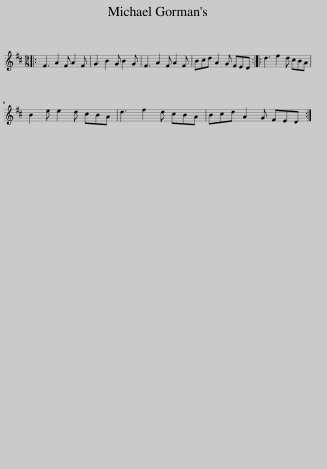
X:1
L:1/8
M:9/8
I:linebreak $
K:D
V:1 treble
V:1
|: F3 A2 F A2 F | G3 B2 G B2 G | F3 A2 F A2 F | Bcd A2 G FED :: d3 f2 d cBA |$ %5
 B2 e e2 d cBA | d3 f2 d cBA | Bcd A2 G FED :| %8
